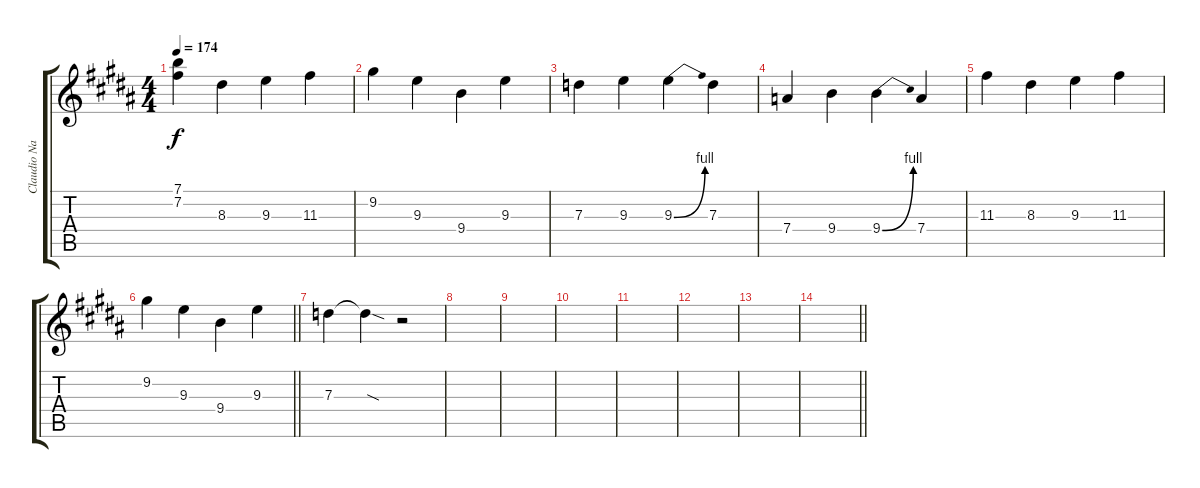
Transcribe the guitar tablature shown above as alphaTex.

\track ("Claudio Narea (Solo)" "Claudio Na") {instrument overdrivenguitar}
\staff {score tabs}
\tuning (E4 B3 G3 D3 A2 E2) {hide}
\ts (4 4)
\tempo 174
\clef g2
\ks b
(7.1 7.2).4{dy f volume 11} 8.3.4 9.3.4 11.3.4 |
9.2.4 9.3.4 9.4.4 9.3.4 |
7.3.4 9.3.4 9.3{be (bend 0 0 60 4)}.4 7.3.4 |
7.4.4 9.4.4 9.4{be (bend 0 0 60 4)}.4 7.4.4 |
11.3.4 8.3.4 9.3.4 11.3.4 |
\barLineRight lightlight
9.2.4 9.3.4 9.4.4 9.3.4 |
7.3.4 7.3{sod t}.4 r.2 |
|
|
|
|
|
|
\barLineRight lightlight
